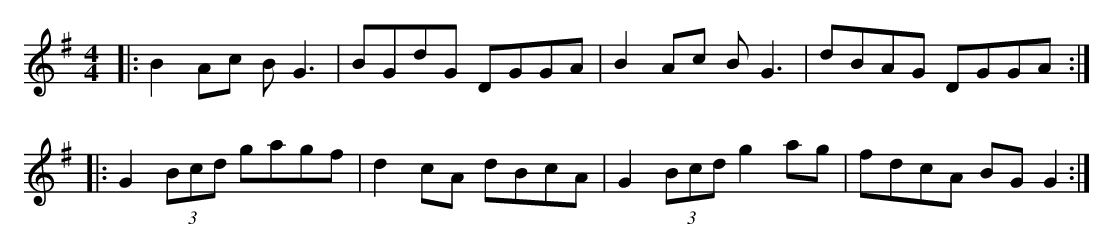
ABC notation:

X:1
M:4/4
K:G
|:B2Ac BG3|BGdG DGGA|B2Ac BG3|dBAG DGGA:|
|:G2 (3Bcd gagf|d2cA dBcA|G2 (3Bcd g2ag|fdcA BG G2:|
